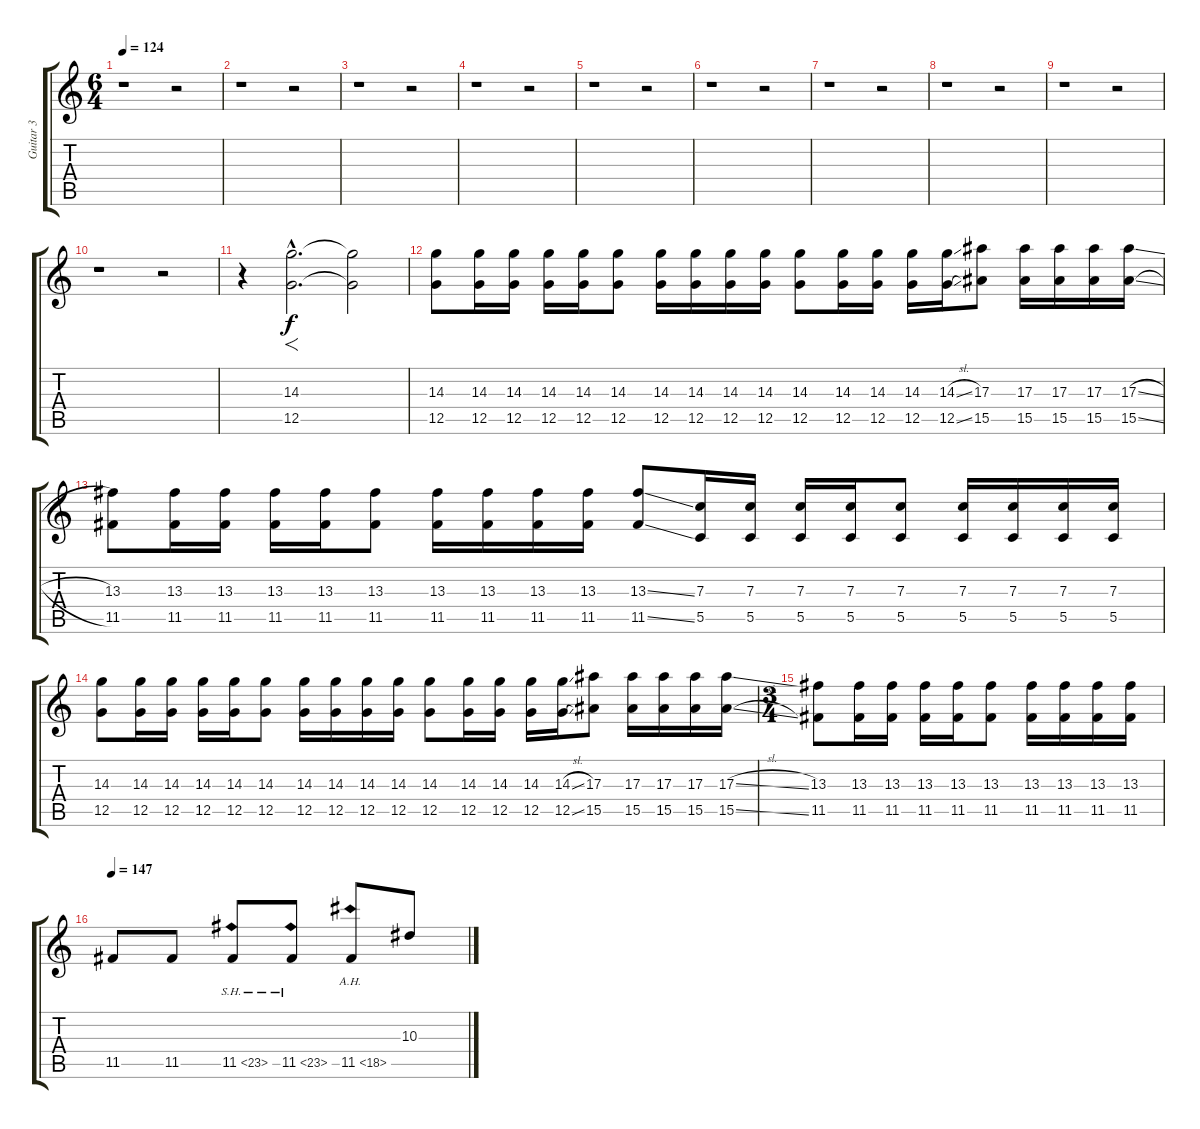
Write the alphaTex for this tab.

\track ("Guitar 3" "Guitar 3") {instrument distortionguitar}
\staff {score tabs}
\tuning (D4 A3 F3 C3 G2 C2) {hide}
\ts (6 4)
\section ("" "")
\tempo 124
\clef g2
\ks c
r.1{dy f} r.2 |
r.1 r.2 |
r.1 r.2 |
r.1 r.2 |
r.1 r.2 |
r.1 r.2 |
r.1 r.2 |
\section ("" "")
r.1 r.2 |
r.1 r.2 |
r.1 r.2 |
r.4 (14.3{hac} 12.5{hac}).2{f d} (14.3{t} 12.5{t}).2 |
(14.3 12.5).8 (14.3 12.5).16 (14.3 12.5).16 (14.3 12.5).16 (14.3 12.5).16 (14.3 12.5).8 (14.3 12.5).16 (14.3 12.5).16 (14.3 12.5).16 (14.3 12.5).16 (14.3 12.5).8 (14.3 12.5).16 (14.3 12.5).16 (14.3 12.5).16 (14.3{sl} 12.5{sl}).16 (17.3 15.5).8 (17.3 15.5).16 (17.3 15.5).16 (17.3 15.5).16 (17.3{sl} 15.5{sl}).16 |
(13.3 11.5).8 (13.3 11.5).16 (13.3 11.5).16 (13.3 11.5).16 (13.3 11.5).16 (13.3 11.5).8 (13.3 11.5).16 (13.3 11.5).16 (13.3 11.5).16 (13.3 11.5).16 (13.3{ss} 11.5{ss}).8 (7.3 5.5).16 (7.3 5.5).16 (7.3 5.5).16 (7.3 5.5).16 (7.3 5.5).8 (7.3 5.5).16 (7.3 5.5).16 (7.3 5.5).16 (7.3 5.5).16 |
(14.3 12.5).8 (14.3 12.5).16 (14.3 12.5).16 (14.3 12.5).16 (14.3 12.5).16 (14.3 12.5).8 (14.3 12.5).16 (14.3 12.5).16 (14.3 12.5).16 (14.3 12.5).16 (14.3 12.5).8 (14.3 12.5).16 (14.3 12.5).16 (14.3 12.5).16 (14.3{sl} 12.5{sl}).16 (17.3 15.5).8 (17.3 15.5).16 (17.3 15.5).16 (17.3 15.5).16 (17.3{sl} 15.5{sl}).16 |
\ts (3 4)
(13.3 11.5).8 (13.3 11.5).16 (13.3 11.5).16 (13.3 11.5).16 (13.3 11.5).16 (13.3 11.5).8 (13.3 11.5).16 (13.3 11.5).16 (13.3 11.5).16 (13.3 11.5).16 |
\section ("" "")
\tempo 147
11.5.8 11.5.8 11.5{sh 12}.8 11.5{sh 12}.8 11.5{ah 7}.8 10.3{ss}.8
